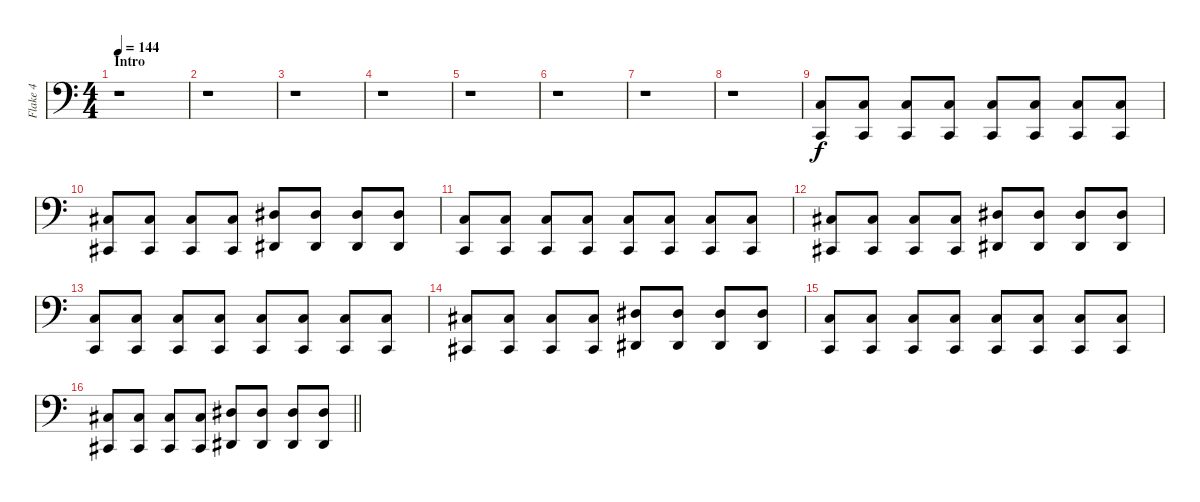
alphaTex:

\track ("Flake 4" "Flake 4") {instrument synthbass2}
\staff {score}
\tuning (G2 D2 A1 E1 B0) {hide}
\ts (4 4)
\section ("" "Intro")
\tempo 144
\clef f4
\ks c
r.1{dy f instrument synthbass2} |
r.1 |
r.1 |
r.1 |
r.1 |
r.1 |
r.1 |
r.1 |
(3.3 1.5).8 (3.3 1.5).8 (3.3 1.5).8 (3.3 1.5).8 (3.3 1.5).8 (3.3 1.5).8 (3.3 1.5).8 (3.3 1.5).8 |
(4.3 2.5).8 (4.3 2.5).8 (4.3 2.5).8 (4.3 2.5).8 (6.3 4.5).8 (6.3 4.5).8 (6.3 4.5).8 (6.3 4.5).8 |
(3.3 1.5).8 (3.3 1.5).8 (3.3 1.5).8 (3.3 1.5).8 (3.3 1.5).8 (3.3 1.5).8 (3.3 1.5).8 (3.3 1.5).8 |
(4.3 2.5).8 (4.3 2.5).8 (4.3 2.5).8 (4.3 2.5).8 (6.3 4.5).8 (6.3 4.5).8 (6.3 4.5).8 (6.3 4.5).8 |
(3.3 1.5).8 (3.3 1.5).8 (3.3 1.5).8 (3.3 1.5).8 (3.3 1.5).8 (3.3 1.5).8 (3.3 1.5).8 (3.3 1.5).8 |
(4.3 2.5).8 (4.3 2.5).8 (4.3 2.5).8 (4.3 2.5).8 (6.3 4.5).8 (6.3 4.5).8 (6.3 4.5).8 (6.3 4.5).8 |
(3.3 1.5).8 (3.3 1.5).8 (3.3 1.5).8 (3.3 1.5).8 (3.3 1.5).8 (3.3 1.5).8 (3.3 1.5).8 (3.3 1.5).8 |
\barLineRight lightlight
(4.3 2.5).8 (4.3 2.5).8 (4.3 2.5).8 (4.3 2.5).8 (6.3 4.5).8 (6.3 4.5).8 (6.3 4.5).8 (6.3 4.5).8
